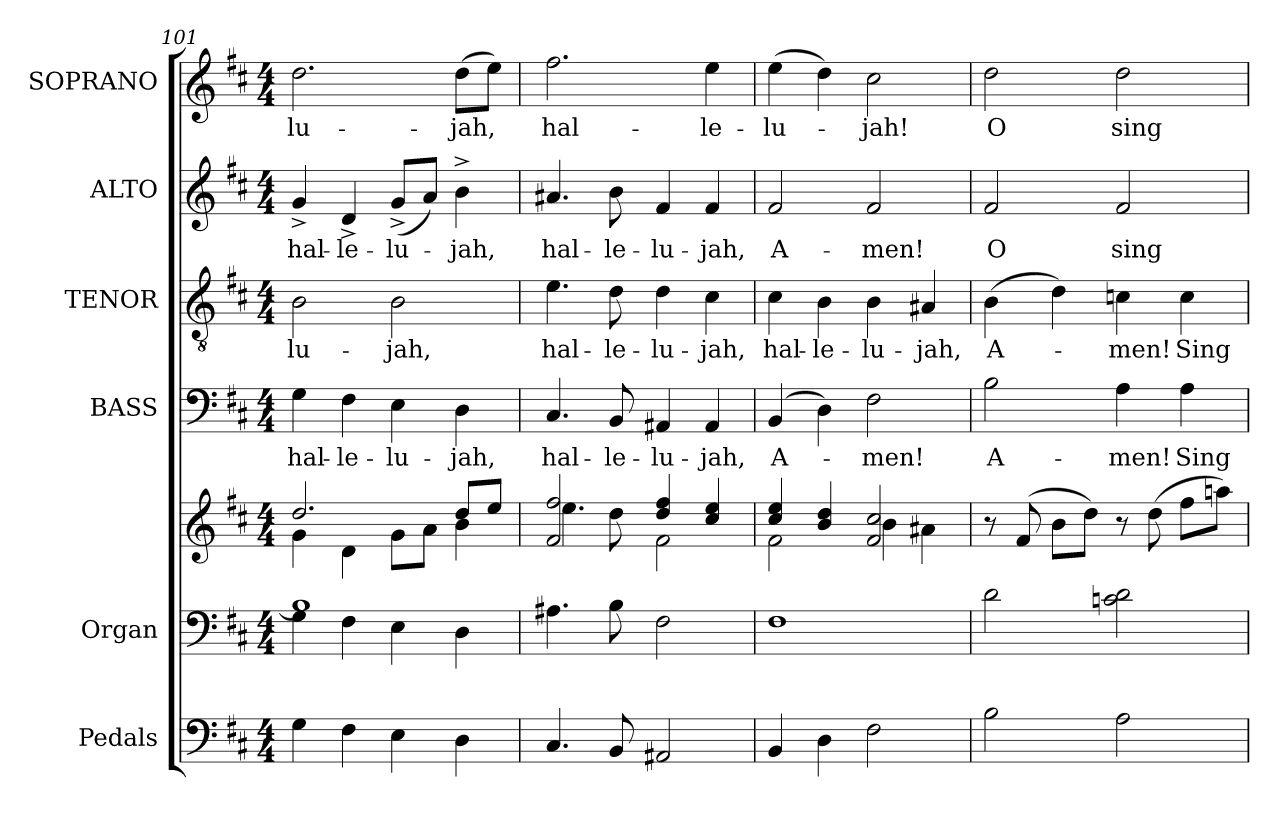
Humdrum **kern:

**kern	**kern	**kern	**kern	**text	**kern	**text	**kern	**text	**kern	**text
*part6	*part5	*part5	*part4	*part4	*part3	*part3	*part2	*part2	*part1	*part1
*staff7	*staff6	*staff5	*staff4	*staff4	*staff3	*staff3	*staff2	*staff2	*staff1	*staff1
*I"Pedals	*I"Organ	*	*I"BASS	*	*I"TENOR	*	*I"ALTO	*	*I"SOPRANO	*
*I'Ped.	*I'Org.	*	*I'B.	*	*I'T.	*	*I'A.	*	*I'S.	*
!!LO:LB:g=z
*clefF4	*clefF4	*clefG2	*clefF4	*	*clefGv2	*	*clefG2	*	*clefG2	*
*	*	*	*	*	*ITrd7c12	*	*	*	*	*
*k[f#c#]	*k[f#c#]	*k[f#c#]	*k[f#c#]	*	*k[f#c#]	*	*k[f#c#]	*	*k[f#c#]	*
*D:	*D:	*D:	*D:	*	*D:	*	*D:	*	*D:	*
*M4/4	*M4/4	*M4/4	*M4/4	*	*M4/4	*	*M4/4	*	*M4/4	*
=101	=101	=101	=101	=101	=101	=101	=101	=101	=101	=101
*	*^	*^	*	*	*	*	*	*	*	*
!	!	!	!	!	!	!LO:LY:b:color=#000000	!	!	!	!	!	!
!	!	!	!	!	!	!	!	!LO:LY:b:color=#000000	!	!	!	!
!	!	!	!	!	!	!	!	!	!	!LO:LY:b:color=#000000	!	!
!	!	!	!	!	!	!	!	!	!	!	!	!LO:LY:b:color=#000000
4Gi\	1Bi]	4Gi\	2.ddi/	4gi\	4Gi\	hal-	2BBi\	-lu-	4g^i/	hal-	2.ddi\	-lu-
!	!	!	!	!	!	!LO:LY:b:color=#000000	!	!	!	!	!	!
!	!	!	!	!	!	!	!	!	!	!LO:LY:b:color=#000000	!	!
4F#i\	.	4F#i\	.	4di\	4F#i\	-le-	.	.	4d^i/	-le-	.	.
!	!	!	!	!	!	!LO:LY:b:color=#000000	!	!	!	!	!	!
!	!	!	!	!	!	!	!	!LO:LY:b:color=#000000	!	!	!	!
!	!	!	!	!	!	!	!	!	!	!LO:LY:b:color=#000000	!	!
4Ei\	.	4Ei\	.	8gi\L	4Ei\	-lu-	2BBi\	-jah,	(8g^i/L	-lu-	.	.
.	.	.	.	8ai\J	.	.	.	.	8ai/J)	.	.	.
!	!	!	!	!	!	!LO:LY:b:color=#000000	!	!	!	!	!	!
!	!	!	!	!	!	!	!	!	!	!LO:LY:b:color=#000000	!	!
!	!	!	!	!	!	!	!	!	!	!	!	!LO:LY:b:color=#000000
4Di\	.	4Di\	8ddi/L	4bi\	4Di\	-jah,	.	.	4b^i\	-jah,	(8ddi\L	-jah,
.	.	.	8eei/J	.	.	.	.	.	.	.	8eei\J)	.
*	*v	*v	*	*	*	*	*	*	*	*	*	*
=102	=102	=102	=102	=102	=102	=102	=102	=102	=102	=102	=102
!	!	!	!	!	!LO:LY:b:color=#000000	!	!	!	!	!	!
!	!	!	!	!	!	!	!LO:LY:b:color=#000000	!	!	!	!
!	!	!	!	!	!	!	!	!	!LO:LY:b:color=#000000	!	!
!	!	!	!	!	!	!	!	!	!	!	!LO:LY:b:color=#000000
4.C#i/	4.A#Xi\	2f#i/ 2ff#i	4.eei\	4.C#i/	hal-	4.Ei\	hal-	4.a#Xi/	hal-	2.ff#i\	hal-
!	!	!	!	!	!LO:LY:b:color=#000000	!	!	!	!	!	!
!	!	!	!	!	!	!	!LO:LY:b:color=#000000	!	!	!	!
!	!	!	!	!	!	!	!	!	!LO:LY:b:color=#000000	!	!
8BBi/	8Bi\	.	8ddi\	8BBi/	-le-	8Di\	-le-	8bi\	-le-	.	.
!	!	!	!	!	!LO:LY:b:color=#000000	!	!	!	!	!	!
!	!	!	!	!	!	!	!LO:LY:b:color=#000000	!	!	!	!
!	!	!	!	!	!	!	!	!	!LO:LY:b:color=#000000	!	!
2AA#Xi/	2F#i\	4ddi/ 4ff#i	2f#i\	4AA#Xi/	-lu-	4Di\	-lu-	4f#i/	-lu-	.	.
!	!	!	!	!	!LO:LY:b:color=#000000	!	!	!	!	!	!
!	!	!	!	!	!	!	!LO:LY:b:color=#000000	!	!	!	!
!	!	!	!	!	!	!	!	!	!LO:LY:b:color=#000000	!	!
!	!	!	!	!	!	!	!	!	!	!	!LO:LY:b:color=#000000
.	.	4cc#i/ 4eei	.	4AA#i/	-jah,	4C#i\	-jah,	4f#i/	-jah,	4eei\	-le-
=103	=103	=103	=103	=103	=103	=103	=103	=103	=103	=103	=103
!	!	!	!	!	!LO:LY:b:color=#000000	!	!	!	!	!	!
!	!	!	!	!	!	!	!LO:LY:b:color=#000000	!	!	!	!
!	!	!	!	!	!	!	!	!	!LO:LY:b:color=#000000	!	!
!	!	!	!	!	!	!	!	!	!	!	!LO:LY:b:color=#000000
4BBi/	1F#i	4cc#i/ 4eei	2f#i\	(4BBi/	A-	4C#i\	hal-	2f#i/	A-	(4eei\	-lu-
!	!	!	!	!	!	!	!LO:LY:b:color=#000000	!	!	!	!
4Di\	.	4bi/ 4ddi	.	4Di\)	.	4BBi\	-le-	.	.	4ddi\)	.
!	!	!	!	!	!LO:LY:b:color=#000000	!	!	!	!	!	!
!	!	!	!	!	!	!	!LO:LY:b:color=#000000	!	!	!	!
!	!	!	!	!	!	!	!	!	!LO:LY:b:color=#000000	!	!
!	!	!	!	!	!	!	!	!	!	!	!LO:LY:b:color=#000000
2F#i\	.	2f#i/ 2cc#i	4bi\	2F#i\	-men!	4BBi\	-lu-	2f#i/	-men!	2cc#i\	-jah!
!	!	!	!	!	!	!	!LO:LY:b:color=#000000	!	!	!	!
.	.	.	4a#Xi\	.	.	4AA#Xi/	-jah,	.	.	.	.
*	*	*v	*v	*	*	*	*	*	*	*	*
=104	=104	=104	=104	=104	=104	=104	=104	=104	=104	=104
*	*	*^	*	*	*	*	*	*	*	*
!	!	!	!	!	!LO:LY:b:color=#000000	!	!	!	!	!	!
*	*	*v	*v	*	*	*	*	*	*	*	*
*	*	*^	*	*	*	*	*	*	*	*
!	!	!	!	!	!	!	!LO:LY:b:color=#000000	!	!	!	!
*	*	*v	*v	*	*	*	*	*	*	*	*
*	*	*^	*	*	*	*	*	*	*	*
!	!	!	!	!	!	!	!	!	!LO:LY:b:color=#000000	!	!
*	*	*v	*v	*	*	*	*	*	*	*	*
*	*	*^	*	*	*	*	*	*	*	*
!	!	!	!	!	!	!	!	!	!	!	!LO:LY:b:color=#000000
*	*	*v	*v	*	*	*	*	*	*	*	*
2Bi\	2di\	8r	2Bi\	A-	(4BBi\	A-	2f#i/	O	2ddi\	O
.	.	(8f#i/	.	.	.	.	.	.	.	.
.	.	8bi\L	.	.	4Di\)	.	.	.	.	.
.	.	8ddi\J)	.	.	.	.	.	.	.	.
!	!	!	!	!LO:LY:b:color=#000000	!	!	!	!	!	!
!	!	!	!	!	!	!LO:LY:b:color=#000000	!	!	!	!
!	!	!	!	!	!	!	!	!LO:LY:b:color=#000000	!	!
!	!	!	!	!	!	!	!	!	!	!LO:LY:b:color=#000000
2Ai\	2cni\ 2di	8r	4Ai\	-men!	4Cni\	-men!	2f#i/	sing	2ddi\	sing
.	.	(8ddi\	.	.	.	.	.	.	.	.
!	!	!	!	!LO:LY:b:color=#000000	!	!	!	!	!	!
!	!	!	!	!	!	!LO:LY:b:color=#000000	!	!	!	!
.	.	8ff#i\L	4Ai\	Sing	4Ci\	Sing	.	.	.	.
.	.	8aani\J)	.	.	.	.	.	.	.	.
=	=	=	=	=	=	=	=	=	=	=
*-	*-	*-	*-	*-	*-	*-	*-	*-	*-	*-
